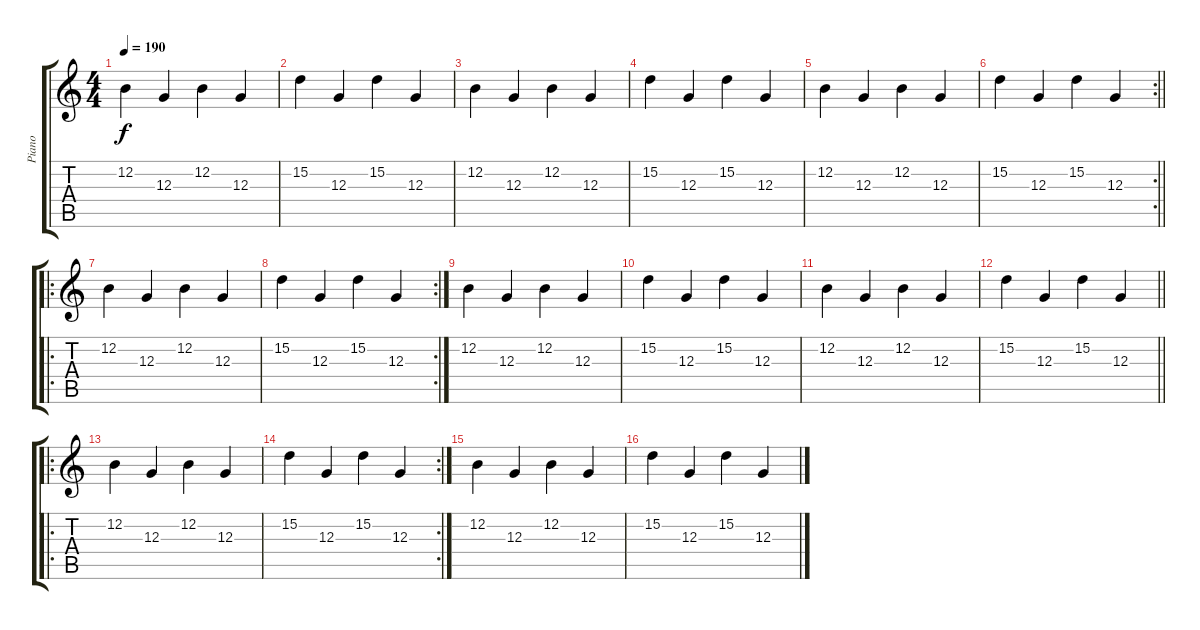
\track ("Piano" "Piano") {instrument electricgrandpiano}
\staff {score tabs}
\tuning (E4 B3 G3 D3 A2 E2) {hide}
\ts (4 4)
\tempo 190
\clef g2
\ks c
12.2.4{dy f} 12.3.4 12.2.4 12.3.4 |
15.2.4 12.3.4 15.2.4 12.3.4 |
12.2.4 12.3.4 12.2.4 12.3.4 |
15.2.4 12.3.4 15.2.4 12.3.4 |
12.2.4 12.3.4 12.2.4 12.3.4 |
\rc 2
\barLineRight lightlight
15.2.4 12.3.4 15.2.4 12.3.4 |
\ro
12.2.4 12.3.4 12.2.4 12.3.4 |
\rc 2
15.2.4 12.3.4 15.2.4 12.3.4 |
12.2.4 12.3.4 12.2.4 12.3.4 |
15.2.4 12.3.4 15.2.4 12.3.4 |
12.2.4 12.3.4 12.2.4 12.3.4 |
\barLineRight lightlight
15.2.4 12.3.4 15.2.4 12.3.4 |
\ro
12.2.4 12.3.4 12.2.4 12.3.4 |
\rc 2
15.2.4 12.3.4 15.2.4 12.3.4 |
12.2.4 12.3.4 12.2.4 12.3.4 |
15.2.4 12.3.4 15.2.4 12.3.4
